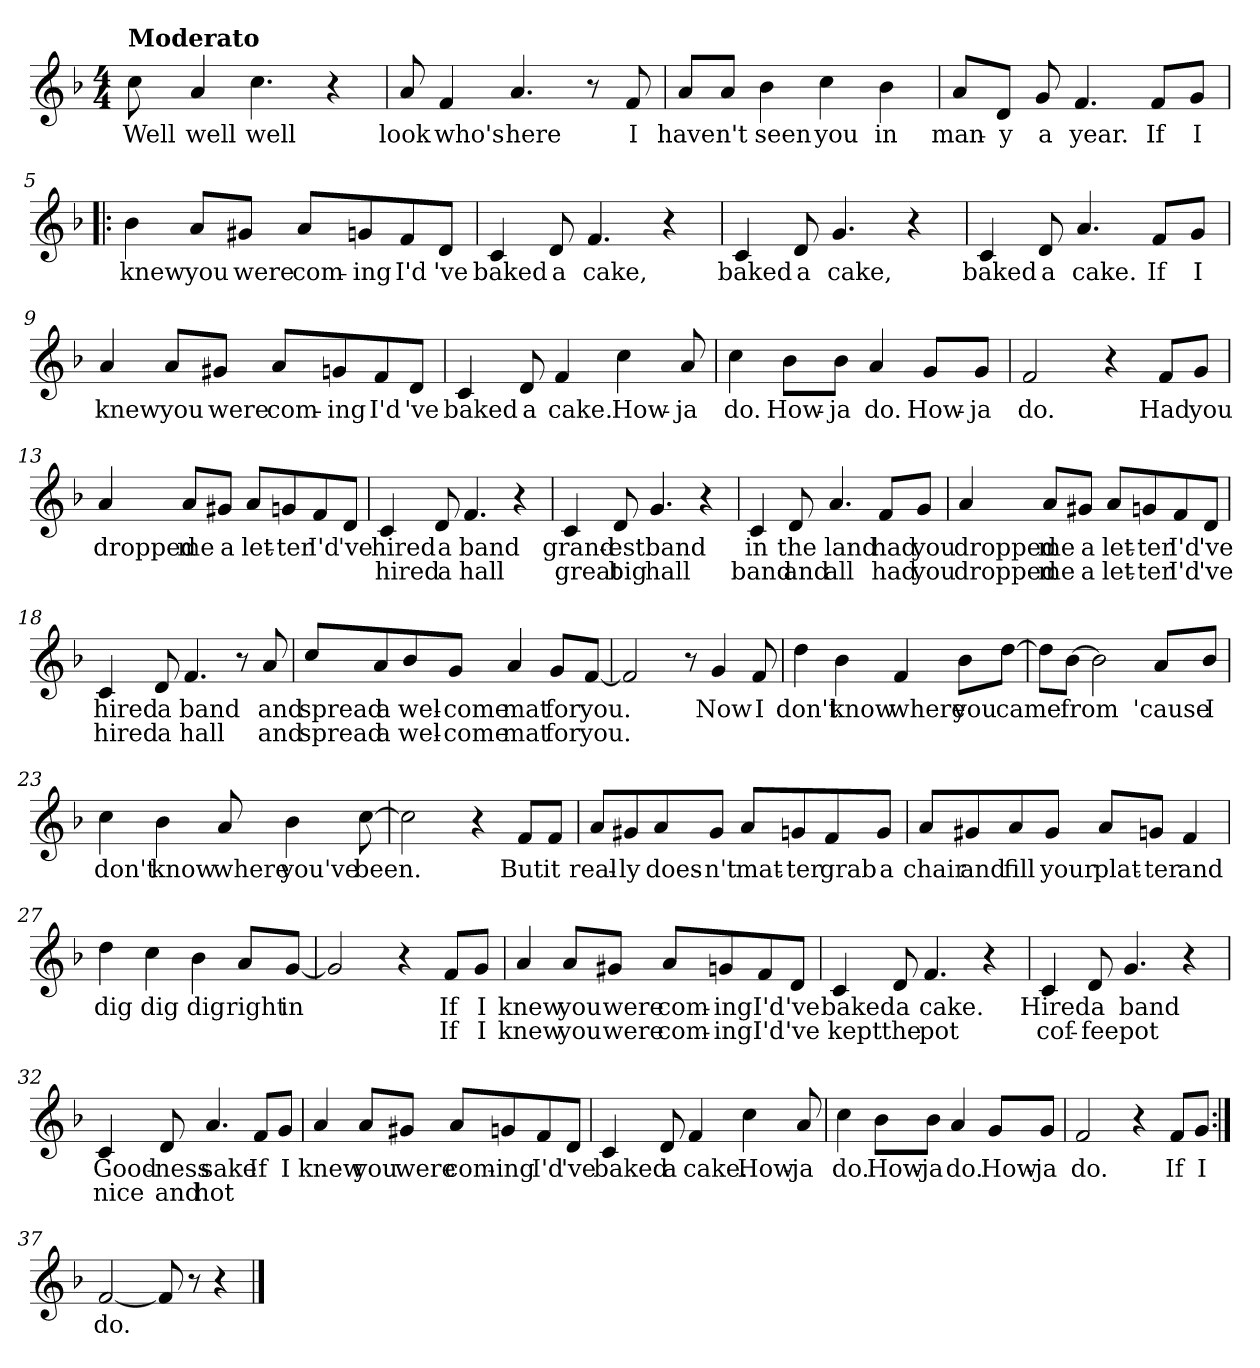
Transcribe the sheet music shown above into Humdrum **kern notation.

**kern	**text	**text
*part1	*part1	*part1
*staff1	*staff1	*staff1
*clefG2	*	*
*k[b-]	*	*
*F:	*	*
*M4/4	*	*
=1	=1	=1
!LO:TX:a:B:t=Moderato	!	!
!	!LO:LY:b	!
8cc\	Well	.
!	!LO:LY:b	!
4a/	well	.
!	!LO:LY:b	!
4.cc\	well	.
4r	.	.
=2	=2	=2
!	!LO:LY:b	!
8a/	look	.
!	!LO:LY:b	!
4f/	who's	.
!	!LO:LY:b	!
4.a/	here	.
8r	.	.
!	!LO:LY:b	!
8f/	I	.
=3	=3	=3
!	!LO:LY:b	!
8a/L	have	.
!	!LO:LY:b	!
8a/J	n't	.
!	!LO:LY:b	!
4b-\	seen	.
!	!LO:LY:b	!
4cc\	you	.
!	!LO:LY:b	!
4b-\	in	.
=4	=4	=4
!	!LO:LY:b	!
8a/L	man-	.
!	!LO:LY:b	!
8d/J	-y	.
!	!LO:LY:b	!
8g/	a	.
!	!LO:LY:b	!
4.f/	year.	.
!	!LO:LY:b	!
8f/L	If	.
!	!LO:LY:b	!
8g/J	I	.
!!LO:LB:g=z
=5!|:	=5!|:	=5!|:
!	!LO:LY:b	!
4b-\	knew	.
!	!LO:LY:b	!
8a/L	you	.
!	!LO:LY:b	!
8g#X/J	were	.
!	!LO:LY:b	!
8a/L	com-	.
!	!LO:LY:b	!
8gn/	-ing	.
!	!LO:LY:b	!
8f/	I'd	.
!	!LO:LY:b	!
8d/J	've	.
=6	=6	=6
!	!LO:LY:b	!
4c/	baked	.
!	!LO:LY:b	!
8d/	a	.
!	!LO:LY:b	!
4.f/	cake,	.
4r	.	.
=7	=7	=7
!	!LO:LY:b	!
4c/	baked	.
!	!LO:LY:b	!
8d/	a	.
!	!LO:LY:b	!
4.g/	cake,	.
4r	.	.
=8	=8	=8
!	!LO:LY:b	!
4c/	baked	.
!	!LO:LY:b	!
8d/	a	.
!	!LO:LY:b	!
4.a/	cake.	.
!	!LO:LY:b	!
8f/L	If	.
!	!LO:LY:b	!
8g/J	I	.
!!LO:LB:g=z
=9	=9	=9
!	!LO:LY:b	!
4a/	knew	.
!	!LO:LY:b	!
8a/L	you	.
!	!LO:LY:b	!
8g#X/J	were	.
!	!LO:LY:b	!
8a/L	com-	.
!	!LO:LY:b	!
8gn/	-ing	.
!	!LO:LY:b	!
8f/	I'd	.
!	!LO:LY:b	!
8d/J	've	.
=10	=10	=10
!	!LO:LY:b	!
4c/	baked	.
!	!LO:LY:b	!
8d/	a	.
!	!LO:LY:b	!
4f/	cake.	.
!	!LO:LY:b	!
4cc\	How-	.
!	!LO:LY:b	!
8a/	-ja	.
=11	=11	=11
!	!LO:LY:b	!
4cc\	do.	.
!	!LO:LY:b	!
8b-\L	How-	.
!	!LO:LY:b	!
8b-\J	-ja	.
!	!LO:LY:b	!
4a/	do.	.
!	!LO:LY:b	!
8g/L	How-	.
!	!LO:LY:b	!
8g/J	-ja	.
=12	=12	=12
!	!LO:LY:b	!
2f/	do.	.
4r	.	.
!	!LO:LY:b	!
8f/L	Had	.
!	!LO:LY:b	!
8g/J	you	.
!!LO:LB:g=z
=13	=13	=13
!	!LO:LY:b	!
4a/	dropped	.
!	!LO:LY:b	!
8a/L	me	.
!	!LO:LY:b	!
8g#X/J	a	.
!	!LO:LY:b	!
8a/L	let-	.
!	!LO:LY:b	!
8gn/	-ter	.
!	!LO:LY:b	!
8f/	I'd	.
!	!LO:LY:b	!
8d/J	've	.
=14	=14	=14
!	!LO:LY:b	!LO:LY:b
4c/	hired	hired
!	!LO:LY:b	!LO:LY:b
8d/	a	a
!	!LO:LY:b	!LO:LY:b
4.f/	band	hall
4r	.	.
=15	=15	=15
!	!LO:LY:b	!LO:LY:b
4c/	grand-	great
!	!LO:LY:b	!LO:LY:b
8d/	-est	big
!	!LO:LY:b	!LO:LY:b
4.g/	band	hall
4r	.	.
=16	=16	=16
!	!LO:LY:b	!LO:LY:b
4c/	in	band
!	!LO:LY:b	!LO:LY:b
8d/	the	and
!	!LO:LY:b	!LO:LY:b
4.a/	land	all
!	!LO:LY:b	!LO:LY:b
8f/L	had	had
!	!LO:LY:b	!LO:LY:b
8g/J	you	you
!!LO:LB:g=z
=17	=17	=17
!	!LO:LY:b	!LO:LY:b
4a/	dropped	dropped
!	!LO:LY:b	!LO:LY:b
8a/L	me	me
!	!LO:LY:b	!LO:LY:b
8g#X/J	a	a
!	!LO:LY:b	!LO:LY:b
8a/L	let-	let-
!	!LO:LY:b	!LO:LY:b
8gn/	-ter	-ter
!	!LO:LY:b	!LO:LY:b
8f/	I'd	I'd
!	!LO:LY:b	!LO:LY:b
8d/J	've	've
=18	=18	=18
!	!LO:LY:b	!LO:LY:b
4c/	hired	hired
!	!LO:LY:b	!LO:LY:b
8d/	a	a
!	!LO:LY:b	!LO:LY:b
4.f/	band	hall
8r	.	.
!	!LO:LY:b	!LO:LY:b
8a/	and	and
=19	=19	=19
!	!LO:LY:b	!LO:LY:b
8cc/L	spread	spread
!	!LO:LY:b	!LO:LY:b
8a/	a	a
!	!LO:LY:b	!LO:LY:b
8b-/	wel-	wel-
!	!LO:LY:b	!LO:LY:b
8g/J	-come	-come
!	!LO:LY:b	!LO:LY:b
4a/	mat	mat
!	!LO:LY:b	!LO:LY:b
8g/L	for	for
!	!LO:LY:b	!LO:LY:b
[8f/J	you.	you.
=20	=20	=20
2f/]	.	.
8r	.	.
!	!LO:LY:b	!
4g/	Now	.
!	!LO:LY:b	!
8f/	I	.
!!LO:LB:g=z
=21	=21	=21
!	!LO:LY:b	!
4dd\	don't	.
!	!LO:LY:b	!
4b-\	know	.
!	!LO:LY:b	!
4f/	where	.
!	!LO:LY:b	!
8b-\L	you	.
!	!LO:LY:b	!
[8dd\J	came	.
=22	=22	=22
8dd\L]	.	.
!	!LO:LY:b	!
[8b-\J	from	.
2b-\]	.	.
!	!LO:LY:b	!
8a/L	'cause	.
!	!LO:LY:b	!
8b-/J	I	.
=23	=23	=23
!	!LO:LY:b	!
4cc\	don't	.
!	!LO:LY:b	!
4b-\	know	.
!	!LO:LY:b	!
8a/	where	.
!	!LO:LY:b	!
4b-\	you've	.
!	!LO:LY:b	!
[8cc\	been.	.
=24	=24	=24
2cc\]	.	.
4r	.	.
!	!LO:LY:b	!
8f/L	But	.
!	!LO:LY:b	!
8f/J	it	.
!!LO:LB:g=z
=25	=25	=25
!	!LO:LY:b	!
8a/L	real-	.
!	!LO:LY:b	!
8g#X/	-ly	.
!	!LO:LY:b	!
8a/	does-	.
!	!LO:LY:b	!
8g#/J	-n't	.
!	!LO:LY:b	!
8a/L	mat-	.
!	!LO:LY:b	!
8gn/	-ter	.
!	!LO:LY:b	!
8f/	grab	.
!	!LO:LY:b	!
8g/J	a	.
=26	=26	=26
!	!LO:LY:b	!
8a/L	chair	.
!	!LO:LY:b	!
8g#X/	and	.
!	!LO:LY:b	!
8a/	fill	.
!	!LO:LY:b	!
8g#/J	your	.
!	!LO:LY:b	!
8a/L	plat-	.
!	!LO:LY:b	!
8gn/J	-ter	.
!	!LO:LY:b	!
4f/	and	.
=27	=27	=27
!	!LO:LY:b	!
4dd\	dig	.
!	!LO:LY:b	!
4cc\	dig	.
!	!LO:LY:b	!
4b-\	dig	.
!	!LO:LY:b	!
8a/L	right	.
!	!LO:LY:b	!
[8g/J	in	.
=28	=28	=28
2g/]	.	.
4r	.	.
!	!LO:LY:b	!LO:LY:b
8f/L	If	If
!	!LO:LY:b	!LO:LY:b
8g/J	I	I
!!LO:LB:g=z
=29	=29	=29
!	!LO:LY:b	!LO:LY:b
4a/	knew	knew
!	!LO:LY:b	!LO:LY:b
8a/L	you	you
!	!LO:LY:b	!LO:LY:b
8g#X/J	were	were
!	!LO:LY:b	!LO:LY:b
8a/L	com-	com-
!	!LO:LY:b	!LO:LY:b
8gn/	-ing	-ing
!	!LO:LY:b	!LO:LY:b
8f/	I'd	I'd
!	!LO:LY:b	!LO:LY:b
8d/J	've	've
=30	=30	=30
!	!LO:LY:b	!LO:LY:b
4c/	baked	kept
!	!LO:LY:b	!LO:LY:b
8d/	a	the
!	!LO:LY:b	!LO:LY:b
4.f/	cake.	pot
4r	.	.
=31	=31	=31
!	!LO:LY:b	!LO:LY:b
4c/	Hired	cof-
!	!LO:LY:b	!LO:LY:b
8d/	a	-fee
!	!LO:LY:b	!LO:LY:b
4.g/	band	pot
4r	.	.
=32	=32	=32
!	!LO:LY:b	!LO:LY:b
4c/	Good-	nice
!	!LO:LY:b	!LO:LY:b
8d/	-ness	and
!	!LO:LY:b	!LO:LY:b
4.a/	sake	hot
!	!LO:LY:b	!
8f/L	If	.
!	!LO:LY:b	!
8g/J	I	.
!!LO:LB:g=z
=33	=33	=33
!	!LO:LY:b	!
4a/	knew	.
!	!LO:LY:b	!
8a/L	you	.
!	!LO:LY:b	!
8g#X/J	were	.
!	!LO:LY:b	!
8a/L	com-	.
!	!LO:LY:b	!
8gn/	-ing	.
!	!LO:LY:b	!
8f/	I'd	.
!	!LO:LY:b	!
8d/J	've	.
=34	=34	=34
!	!LO:LY:b	!
4c/	baked	.
!	!LO:LY:b	!
8d/	a	.
!	!LO:LY:b	!
4f/	cake.	.
!	!LO:LY:b	!
4cc\	How-	.
!	!LO:LY:b	!
8a/	-ja	.
=35	=35	=35
!	!LO:LY:b	!
4cc\	do.	.
!	!LO:LY:b	!
8b-\L	How-	.
!	!LO:LY:b	!
8b-\J	-ja	.
!	!LO:LY:b	!
4a/	do.	.
!	!LO:LY:b	!
8g/L	How-	.
!	!LO:LY:b	!
8g/J	-ja	.
=36	=36	=36
!	!LO:LY:b	!
2f/	do.	.
4r	.	.
!	!LO:LY:b	!
8f/L	If	.
!	!LO:LY:b	!
8g/J	I	.
=37:|!	=37:|!	=37:|!
!	!LO:LY:b	!
[2f/	do.	.
8f/]	.	.
8r	.	.
4r	.	.
==	==	==
*-	*-	*-
